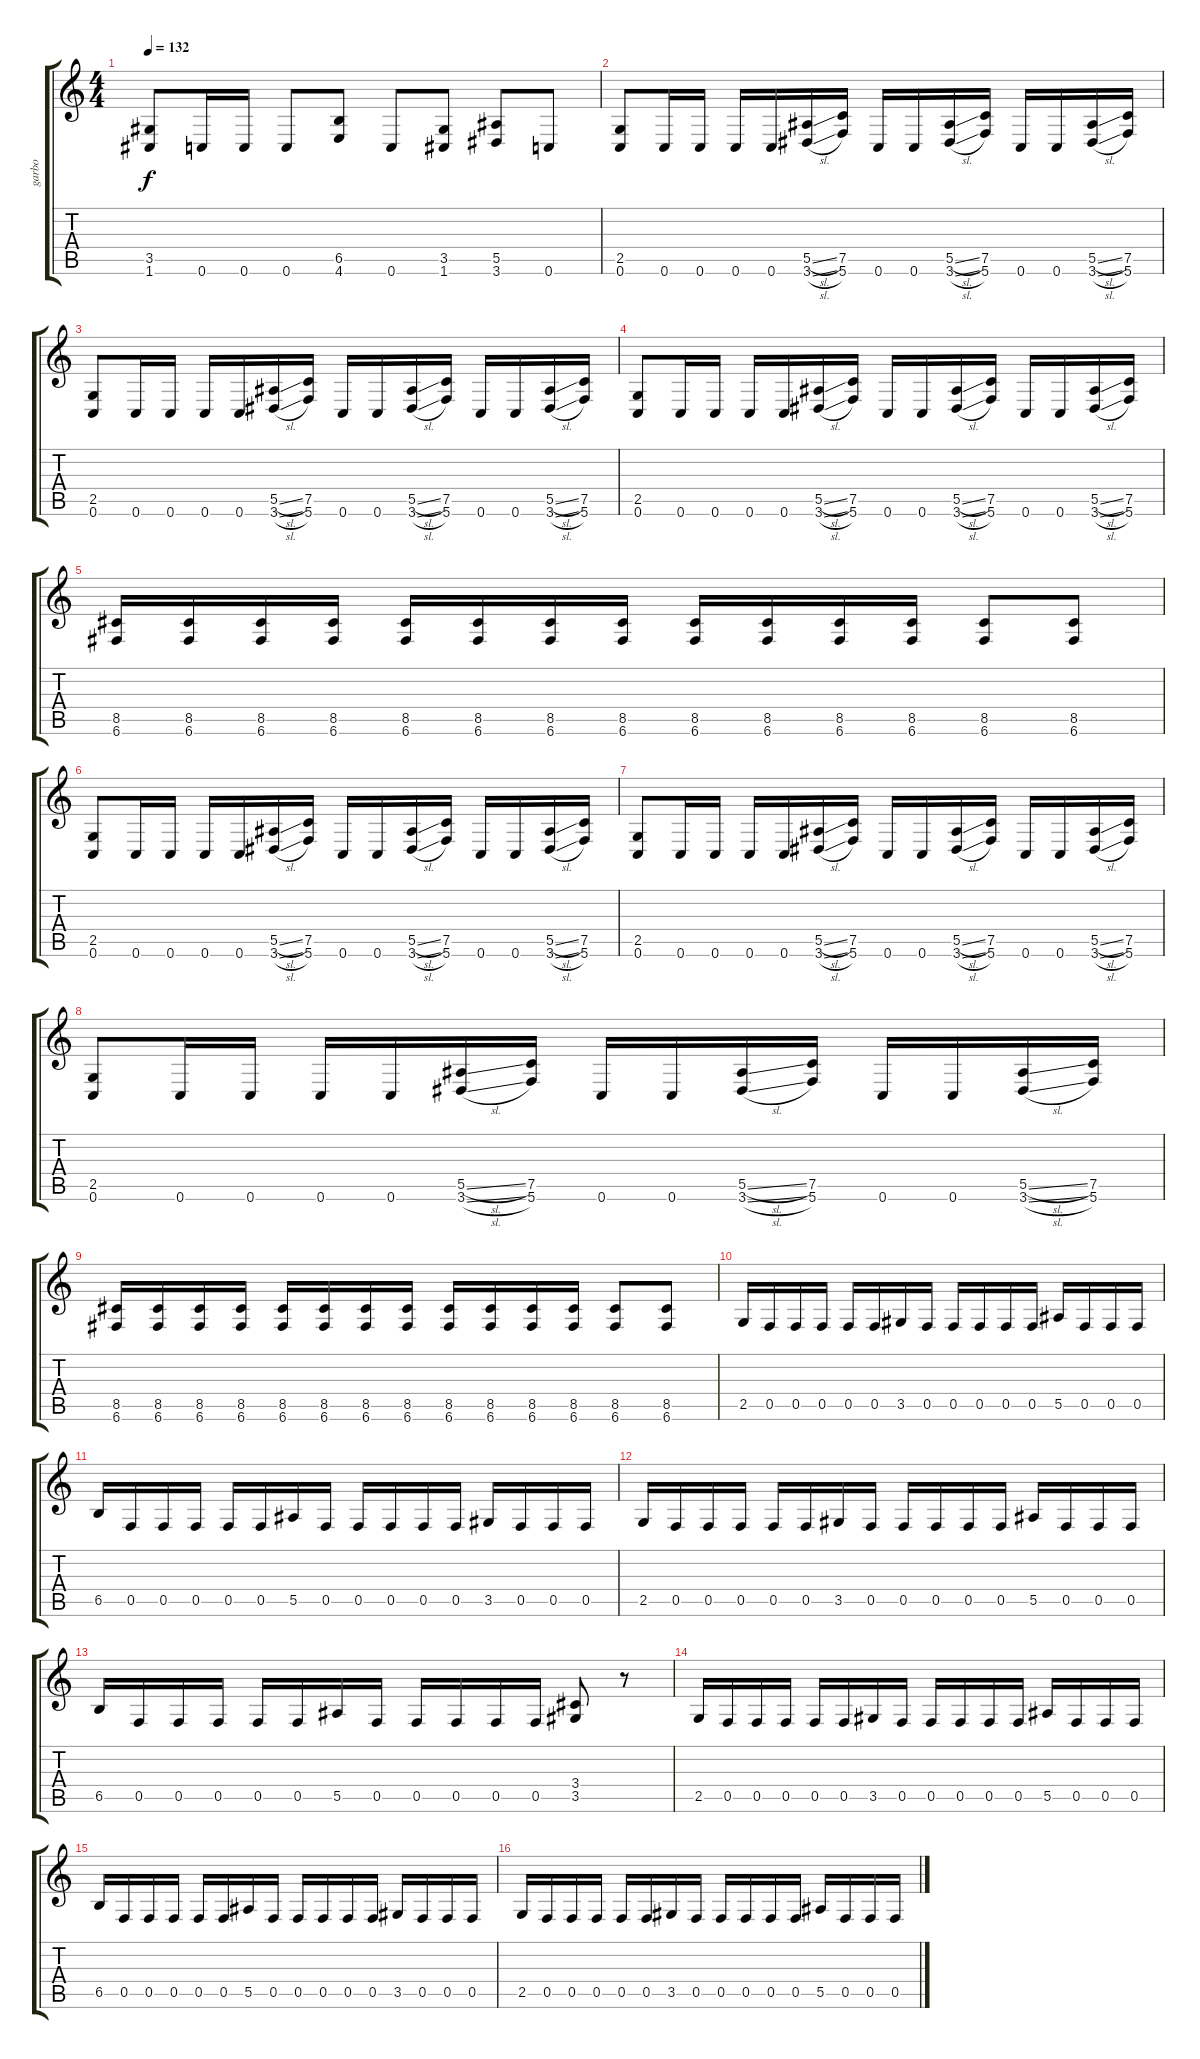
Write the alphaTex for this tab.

\track ("garbo" "garbo") {instrument overdrivenguitar}
\staff {score tabs}
\tuning (C4 G3 Eb3 Bb2 F2 C2) {hide}
\ts (4 4)
\tempo 132
\clef g2
\ks c
(3.5 1.6).8{dy f} 0.6.16 0.6.16 0.6.8 (6.5 4.6).8 0.6.8 (3.5 1.6).8 (5.5 3.6).8 0.6.8 |
(2.5 0.6).8 0.6.16 0.6.16 0.6.16 0.6.16 (5.5{sl} 3.6{sl}).16 (7.5 5.6).16 0.6.16 0.6.16 (5.5{sl} 3.6{sl}).16 (7.5 5.6).16 0.6.16 0.6.16 (5.5{sl} 3.6{sl}).16 (7.5 5.6).16 |
(2.5 0.6).8 0.6.16 0.6.16 0.6.16 0.6.16 (5.5{sl} 3.6{sl}).16 (7.5 5.6).16 0.6.16 0.6.16 (5.5{sl} 3.6{sl}).16 (7.5 5.6).16 0.6.16 0.6.16 (5.5{sl} 3.6{sl}).16 (7.5 5.6).16 |
(2.5 0.6).8 0.6.16 0.6.16 0.6.16 0.6.16 (5.5{sl} 3.6{sl}).16 (7.5 5.6).16 0.6.16 0.6.16 (5.5{sl} 3.6{sl}).16 (7.5 5.6).16 0.6.16 0.6.16 (5.5{sl} 3.6{sl}).16 (7.5 5.6).16 |
(8.5 6.6).16 (8.5 6.6).16 (8.5 6.6).16 (8.5 6.6).16 (8.5 6.6).16 (8.5 6.6).16 (8.5 6.6).16 (8.5 6.6).16 (8.5 6.6).16 (8.5 6.6).16 (8.5 6.6).16 (8.5 6.6).16 (8.5 6.6).8 (8.5 6.6).8 |
(2.5 0.6).8 0.6.16 0.6.16 0.6.16 0.6.16 (5.5{sl} 3.6{sl}).16 (7.5 5.6).16 0.6.16 0.6.16 (5.5{sl} 3.6{sl}).16 (7.5 5.6).16 0.6.16 0.6.16 (5.5{sl} 3.6{sl}).16 (7.5 5.6).16 |
(2.5 0.6).8 0.6.16 0.6.16 0.6.16 0.6.16 (5.5{sl} 3.6{sl}).16 (7.5 5.6).16 0.6.16 0.6.16 (5.5{sl} 3.6{sl}).16 (7.5 5.6).16 0.6.16 0.6.16 (5.5{sl} 3.6{sl}).16 (7.5 5.6).16 |
(2.5 0.6).8 0.6.16 0.6.16 0.6.16 0.6.16 (5.5{sl} 3.6{sl}).16 (7.5 5.6).16 0.6.16 0.6.16 (5.5{sl} 3.6{sl}).16 (7.5 5.6).16 0.6.16 0.6.16 (5.5{sl} 3.6{sl}).16 (7.5 5.6).16 |
(8.5 6.6).16 (8.5 6.6).16 (8.5 6.6).16 (8.5 6.6).16 (8.5 6.6).16 (8.5 6.6).16 (8.5 6.6).16 (8.5 6.6).16 (8.5 6.6).16 (8.5 6.6).16 (8.5 6.6).16 (8.5 6.6).16 (8.5 6.6).8 (8.5 6.6).8 |
2.5.16 0.5.16 0.5.16 0.5.16 0.5.16 0.5.16 3.5.16 0.5.16 0.5.16 0.5.16 0.5.16 0.5.16 5.5.16 0.5.16 0.5.16 0.5.16 |
6.5.16 0.5.16 0.5.16 0.5.16 0.5.16 0.5.16 5.5.16 0.5.16 0.5.16 0.5.16 0.5.16 0.5.16 3.5.16 0.5.16 0.5.16 0.5.16 |
2.5.16 0.5.16 0.5.16 0.5.16 0.5.16 0.5.16 3.5.16 0.5.16 0.5.16 0.5.16 0.5.16 0.5.16 5.5.16 0.5.16 0.5.16 0.5.16 |
6.5.16 0.5.16 0.5.16 0.5.16 0.5.16 0.5.16 5.5.16 0.5.16 0.5.16 0.5.16 0.5.16 0.5.16 (3.4 3.5).8 r.8 |
2.5.16 0.5.16 0.5.16 0.5.16 0.5.16 0.5.16 3.5.16 0.5.16 0.5.16 0.5.16 0.5.16 0.5.16 5.5.16 0.5.16 0.5.16 0.5.16 |
6.5.16 0.5.16 0.5.16 0.5.16 0.5.16 0.5.16 5.5.16 0.5.16 0.5.16 0.5.16 0.5.16 0.5.16 3.5.16 0.5.16 0.5.16 0.5.16 |
2.5.16 0.5.16 0.5.16 0.5.16 0.5.16 0.5.16 3.5.16 0.5.16 0.5.16 0.5.16 0.5.16 0.5.16 5.5.16 0.5.16 0.5.16 0.5.16
